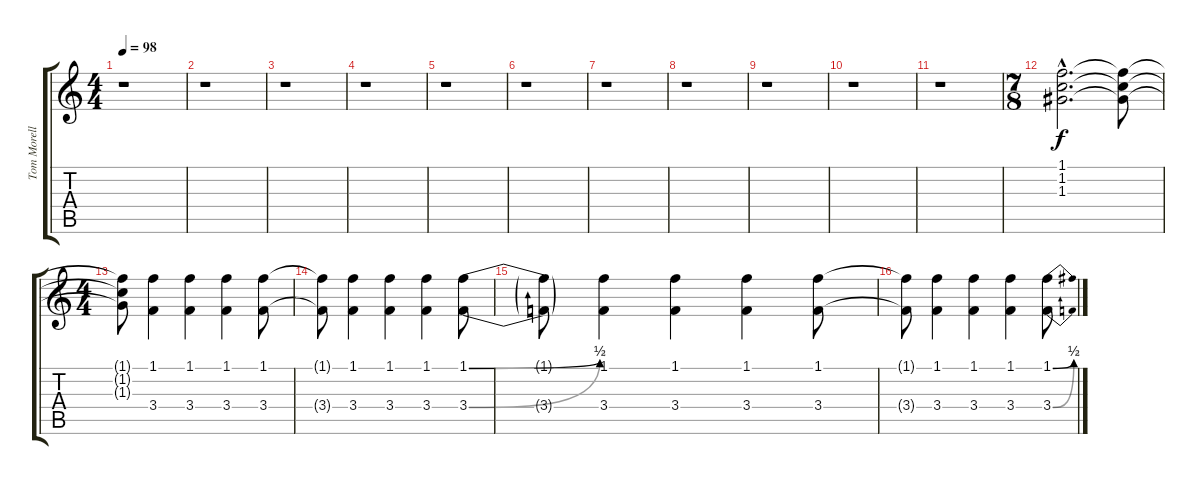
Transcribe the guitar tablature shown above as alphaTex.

\track ("Tom Morello" "Tom Morell") {instrument guitarharmonics}
\staff {score tabs}
\tuning (E4 B3 G3 D3 A2 E2) {hide}
\ts (4 4)
\tempo 98
\clef g2
\ks c
r.1{dy f} |
r.1 |
r.1 |
r.1 |
r.1 |
r.1 |
r.1 |
r.1 |
r.1 |
r.1 |
r.1 |
\ts (7 8)
(1.1{hac} 1.2{hac} 1.3{hac}).2{d} (1.1{t} 1.2{t} 1.3{t}).8 |
\ts (4 4)
(1.1{t} 1.2{t} 1.3{t}).8 (1.1 3.4).4 (1.1 3.4).4 (1.1 3.4).4 (1.1 3.4).8 |
(1.1{t} 3.4{t}).8 (1.1 3.4).4 (1.1 3.4).4 (1.1 3.4).4 (1.1{be (bend 0 0 60 2)} 3.4{be (bend 0 0 60 1)}).8 |
(1.1{t} 3.4{t}).8 (1.1 3.4).4 (1.1 3.4).4 (1.1 3.4).4 (1.1 3.4).8 |
(1.1{t} 3.4{t}).8 (1.1 3.4).4 (1.1 3.4).4 (1.1 3.4).4 (1.1{be (bend 0 0 60 2)} 3.4{be (bend 0 0 60 1)}).8
